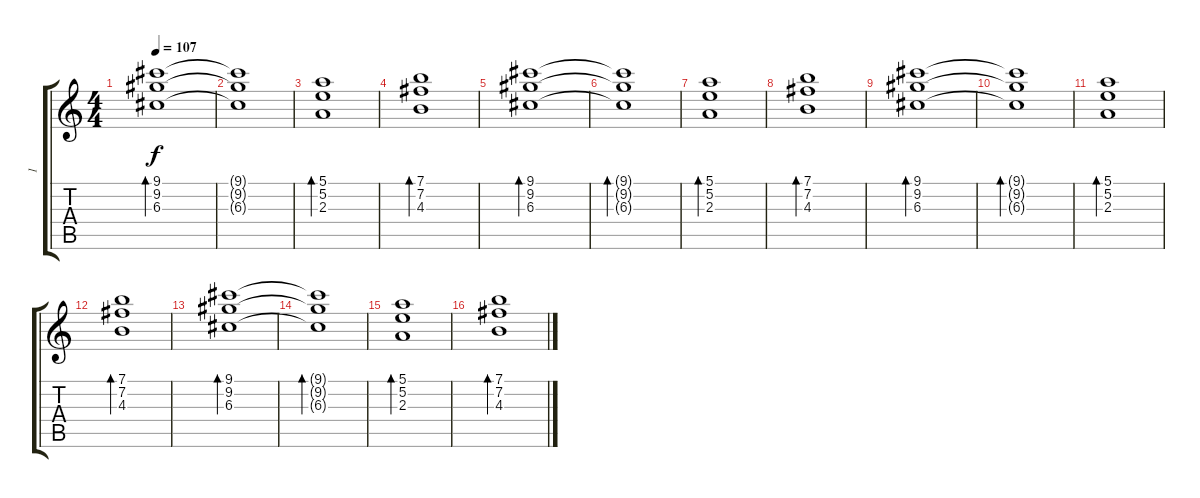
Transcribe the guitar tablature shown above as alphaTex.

\track ("1" "1") {instrument acousticguitarsteel}
\staff {score tabs}
\tuning (E4 B3 G3 D3 A2 D2) {hide}
\ts (4 4)
\tempo 107
\clef g2
\ks c
(9.1 9.2 6.3).1{bd 60 dy f volume 11} |
(9.1{t} 9.2{t} 6.3{t}).1 |
(5.1 5.2 2.3).1{bd 120} |
(7.1 7.2 4.3).1{bd 120} |
(9.1 9.2 6.3).1{bd 120} |
(9.1{t} 9.2{t} 6.3{t}).1{bd 120} |
(5.1 5.2 2.3).1{bd 120} |
(7.1 7.2 4.3).1{bd 120} |
(9.1 9.2 6.3).1{bd 120} |
(9.1{t} 9.2{t} 6.3{t}).1{bd 120} |
(5.1 5.2 2.3).1{bd 120} |
(7.1 7.2 4.3).1{bd 120} |
(9.1 9.2 6.3).1{bd 120} |
(9.1{t} 9.2{t} 6.3{t}).1{bd 120} |
(5.1 5.2 2.3).1{bd 120} |
(7.1 7.2 4.3).1{bd 120}
